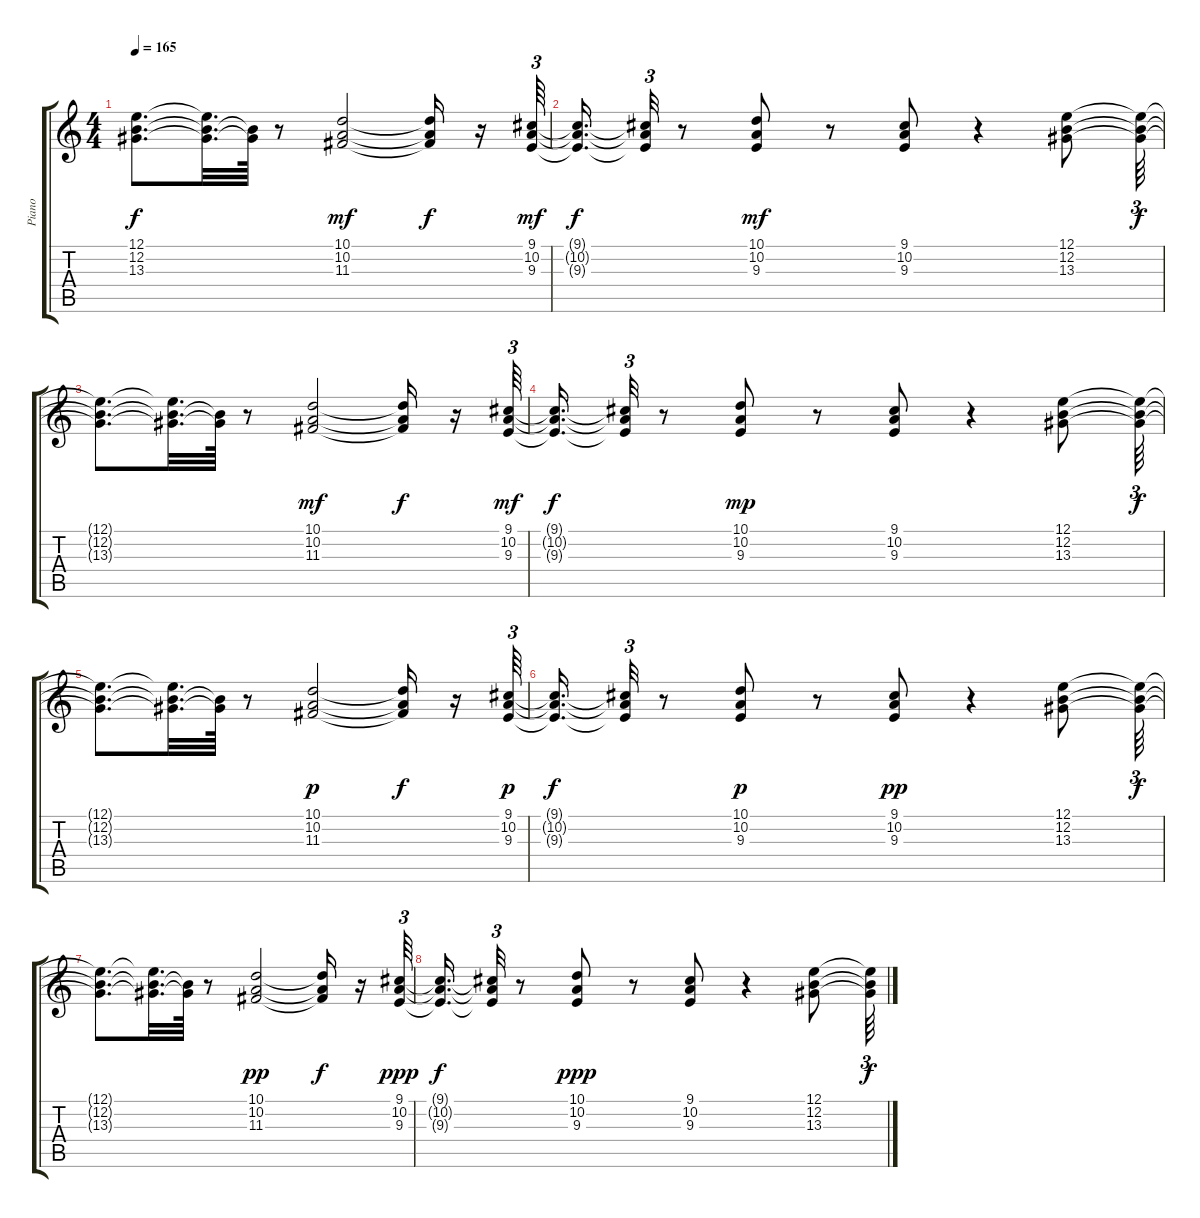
\track ("Piano" "Piano") {instrument brightacousticpiano}
\staff {score tabs}
\tuning (E4 B3 G3 D3 A2 E2) {hide}
\ts (4 4)
\tempo 165
\clef g2
\ks c
(12.1{t} 12.2{t} 13.3{t}).8{d dy f} (12.1{t} 12.2{t} 13.3{t}).32{d} (12.2{t} 13.3{t}).64 r.8 (10.1 10.2 11.3).2{dy mf} (10.1{t} 10.2{t} 11.3{t}).16{dy f} r.16 (9.1 10.2 9.3).64{tu (3 2) dy mf} |
(9.1{t} 10.2{t} 9.3{t}).16{d dy f} (9.1{t} 10.2{t} 9.3{t}).32{tu (3 2)} r.8 (10.1 10.2 9.3).8{dy mf} r.8 (9.1 10.2 9.3).8 r.4 (12.1 12.2 13.3).8 (12.1{t} 12.2{t} 13.3{t}).64{tu (3 2) dy f} |
(12.1{t} 12.2{t} 13.3{t}).8{d} (12.1{t} 12.2{t} 13.3{t}).32{d} (12.2{t} 13.3{t}).64 r.8 (10.1 10.2 11.3).2{dy mf} (10.1{t} 10.2{t} 11.3{t}).16{dy f} r.16 (9.1 10.2 9.3).64{tu (3 2) dy mf} |
(9.1{t} 10.2{t} 9.3{t}).16{d dy f} (9.1{t} 10.2{t} 9.3{t}).32{tu (3 2)} r.8 (10.1 10.2 9.3).8{dy mp} r.8 (9.1 10.2 9.3).8 r.4 (12.1 12.2 13.3).8 (12.1{t} 12.2{t} 13.3{t}).64{tu (3 2) dy f} |
(12.1{t} 12.2{t} 13.3{t}).8{d} (12.1{t} 12.2{t} 13.3{t}).32{d} (12.2{t} 13.3{t}).64 r.8 (10.1 10.2 11.3).2{dy p} (10.1{t} 10.2{t} 11.3{t}).16{dy f} r.16 (9.1 10.2 9.3).64{tu (3 2) dy p} |
(9.1{t} 10.2{t} 9.3{t}).16{d dy f} (9.1{t} 10.2{t} 9.3{t}).32{tu (3 2)} r.8 (10.1 10.2 9.3).8{dy p} r.8 (9.1 10.2 9.3).8{dy pp} r.4 (12.1 12.2 13.3).8 (12.1{t} 12.2{t} 13.3{t}).64{tu (3 2) dy f} |
(12.1{t} 12.2{t} 13.3{t}).8{d} (12.1{t} 12.2{t} 13.3{t}).32{d} (12.2{t} 13.3{t}).64 r.8 (10.1 10.2 11.3).2{dy pp} (10.1{t} 10.2{t} 11.3{t}).16{dy f} r.16 (9.1 10.2 9.3).64{tu (3 2) dy ppp} |
(9.1{t} 10.2{t} 9.3{t}).16{d dy f} (9.1{t} 10.2{t} 9.3{t}).32{tu (3 2)} r.8 (10.1 10.2 9.3).8{dy ppp} r.8 (9.1 10.2 9.3).8 r.4 (12.1 12.2 13.3).8 (12.1{t} 12.2{t} 13.3{t}).64{tu (3 2) dy f}
